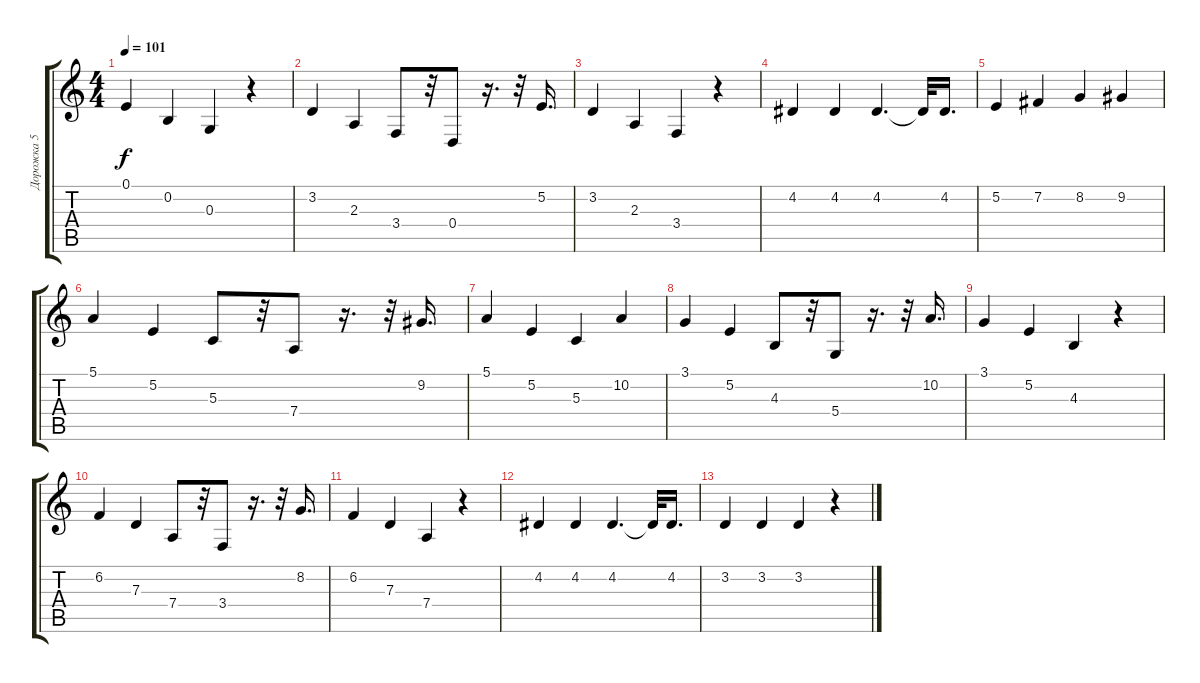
\track ("Дорожка 5" "Дорожка 5") {instrument vibraphone}
\staff {score tabs}
\tuning (E4 B3 G3 D3 A2 E2) {hide}
\ts (4 4)
\tempo 101
\clef g2
\ks c
0.1.4{dy f} 0.2.4 0.3.4 r.4 |
3.2.4 2.3.4 3.4.8 r.32 0.4.8 r.16{d} r.32 5.2.16{d} |
3.2.4 2.3.4 3.4.4 r.4 |
4.2.4 4.2.4 4.2.4{d} 4.2{t}.32 4.2.16{d} |
5.2.4 7.2.4 8.2.4 9.2.4 |
5.1.4 5.2.4 5.3.8 r.32 7.4.8 r.16{d} r.32 9.2.16{d} |
5.1.4 5.2.4 5.3.4 10.2.4 |
3.1.4 5.2.4 4.3.8 r.32 5.4.8 r.16{d} r.32 10.2.16{d} |
3.1.4 5.2.4 4.3.4 r.4 |
6.2.4 7.3.4 7.4.8 r.32 3.4.8 r.16{d} r.32 8.2.16{d} |
6.2.4 7.3.4 7.4.4 r.4 |
4.2.4 4.2.4 4.2.4{d} 4.2{t}.32 4.2.16{d} |
3.2.4 3.2.4 3.2.4 r.4
